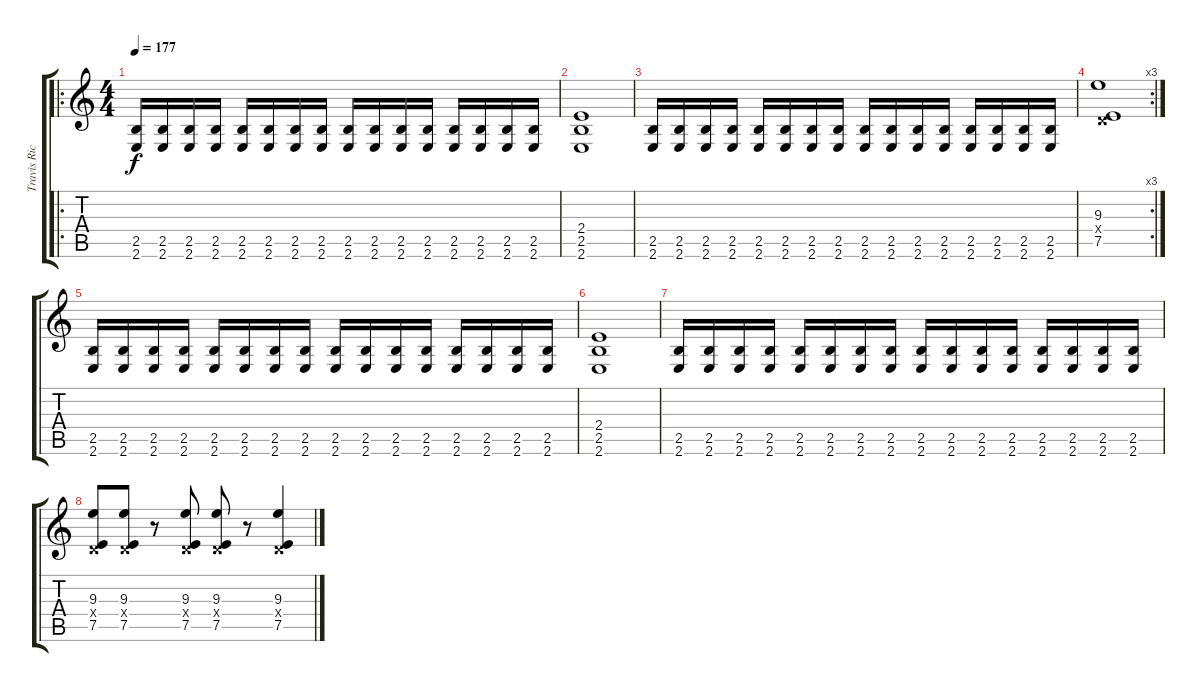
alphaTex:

\track ("Travis Richter" "Travis Ric") {instrument distortionguitar}
\staff {score tabs}
\tuning (E4 B3 G3 D3 A2 D2) {hide}
\ro
\ts (4 4)
\tempo 177
\clef g2
\ks c
(2.5 2.6).16{dy f} (2.5 2.6).16 (2.5 2.6).16 (2.5 2.6).16 (2.5 2.6).16 (2.5 2.6).16 (2.5 2.6).16 (2.5 2.6).16 (2.5 2.6).16 (2.5 2.6).16 (2.5 2.6).16 (2.5 2.6).16 (2.5 2.6).16 (2.5 2.6).16 (2.5 2.6).16 (2.5 2.6).16 |
(2.4 2.5 2.6).1 |
(2.5 2.6).16 (2.5 2.6).16 (2.5 2.6).16 (2.5 2.6).16 (2.5 2.6).16 (2.5 2.6).16 (2.5 2.6).16 (2.5 2.6).16 (2.5 2.6).16 (2.5 2.6).16 (2.5 2.6).16 (2.5 2.6).16 (2.5 2.6).16 (2.5 2.6).16 (2.5 2.6).16 (2.5 2.6).16 |
\rc 3
(9.3 0.4{x} 7.5).1 |
(2.5 2.6).16 (2.5 2.6).16 (2.5 2.6).16 (2.5 2.6).16 (2.5 2.6).16 (2.5 2.6).16 (2.5 2.6).16 (2.5 2.6).16 (2.5 2.6).16 (2.5 2.6).16 (2.5 2.6).16 (2.5 2.6).16 (2.5 2.6).16 (2.5 2.6).16 (2.5 2.6).16 (2.5 2.6).16 |
(2.4 2.5 2.6).1 |
(2.5 2.6).16 (2.5 2.6).16 (2.5 2.6).16 (2.5 2.6).16 (2.5 2.6).16 (2.5 2.6).16 (2.5 2.6).16 (2.5 2.6).16 (2.5 2.6).16 (2.5 2.6).16 (2.5 2.6).16 (2.5 2.6).16 (2.5 2.6).16 (2.5 2.6).16 (2.5 2.6).16 (2.5 2.6).16 |
(9.3 0.4{x} 7.5).8 (9.3 0.4{x} 7.5).8 r.8 (9.3 0.4{x} 7.5).8 (9.3 0.4{x} 7.5).8 r.8 (9.3 0.4{x} 7.5).4
